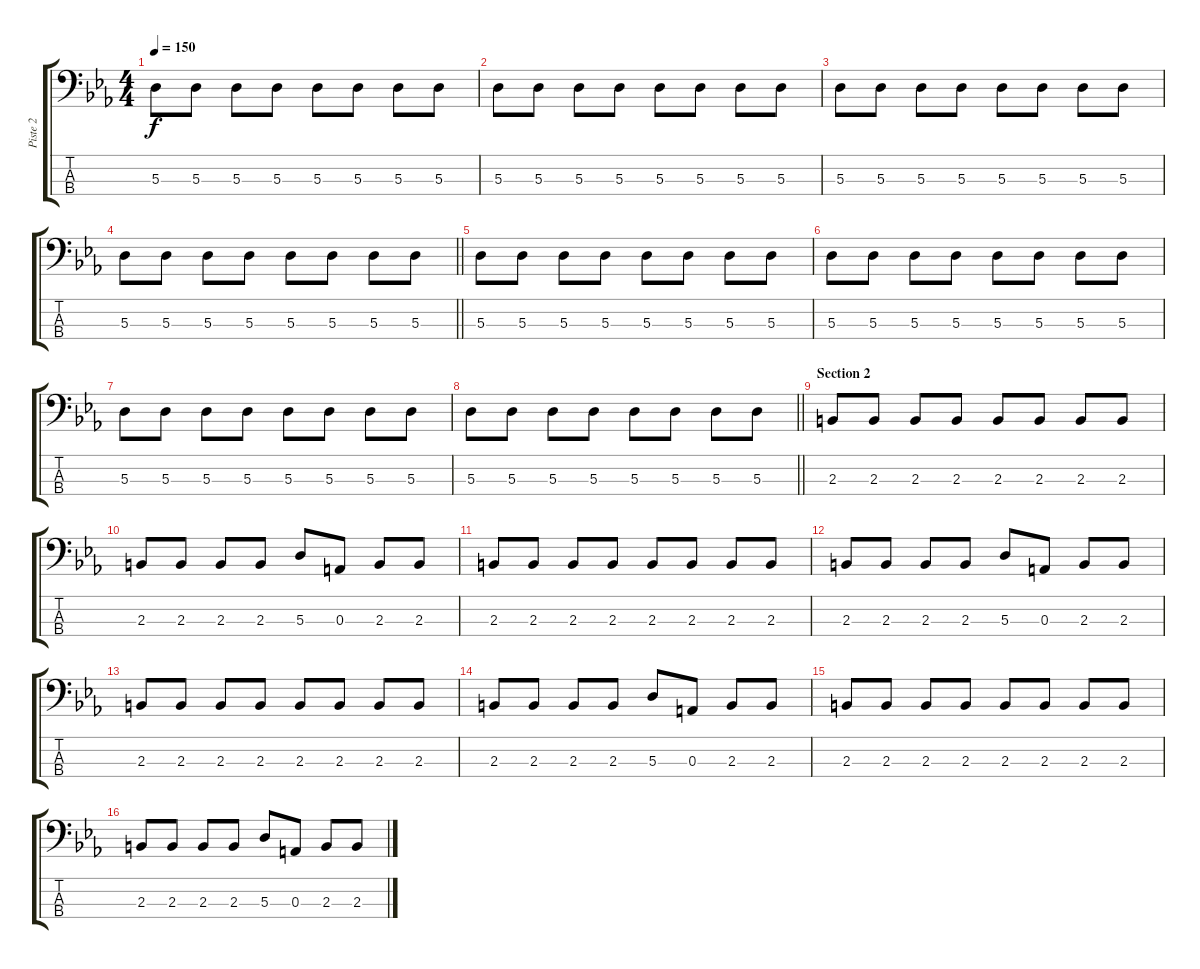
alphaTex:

\track ("Piste 2" "Piste 2") {solo instrument electricbassfinger}
\staff {score tabs}
\tuning (G2 D2 A1 E1) {hide}
\ts (4 4)
\tempo 150
\clef f4
\ks eb
5.3.8{dy f} 5.3.8 5.3.8 5.3.8 5.3.8 5.3.8 5.3.8 5.3.8 |
5.3.8 5.3.8 5.3.8 5.3.8 5.3.8 5.3.8 5.3.8 5.3.8 |
5.3.8 5.3.8 5.3.8 5.3.8 5.3.8 5.3.8 5.3.8 5.3.8 |
\barLineRight lightlight
5.3.8 5.3.8 5.3.8 5.3.8 5.3.8 5.3.8 5.3.8 5.3.8 |
5.3.8 5.3.8 5.3.8 5.3.8 5.3.8 5.3.8 5.3.8 5.3.8 |
5.3.8 5.3.8 5.3.8 5.3.8 5.3.8 5.3.8 5.3.8 5.3.8 |
5.3.8 5.3.8 5.3.8 5.3.8 5.3.8 5.3.8 5.3.8 5.3.8 |
\barLineRight lightlight
5.3.8 5.3.8 5.3.8 5.3.8 5.3.8 5.3.8 5.3.8 5.3.8 |
\section ("" "Section 2")
2.3.8 2.3.8 2.3.8 2.3.8 2.3.8 2.3.8 2.3.8 2.3.8 |
2.3.8 2.3.8 2.3.8 2.3.8 5.3.8 0.3.8 2.3.8 2.3.8 |
2.3.8 2.3.8 2.3.8 2.3.8 2.3.8 2.3.8 2.3.8 2.3.8 |
2.3.8 2.3.8 2.3.8 2.3.8 5.3.8 0.3.8 2.3.8 2.3.8 |
2.3.8 2.3.8 2.3.8 2.3.8 2.3.8 2.3.8 2.3.8 2.3.8 |
2.3.8 2.3.8 2.3.8 2.3.8 5.3.8 0.3.8 2.3.8 2.3.8 |
2.3.8 2.3.8 2.3.8 2.3.8 2.3.8 2.3.8 2.3.8 2.3.8 |
2.3.8 2.3.8 2.3.8 2.3.8 5.3.8 0.3.8 2.3.8 2.3.8
